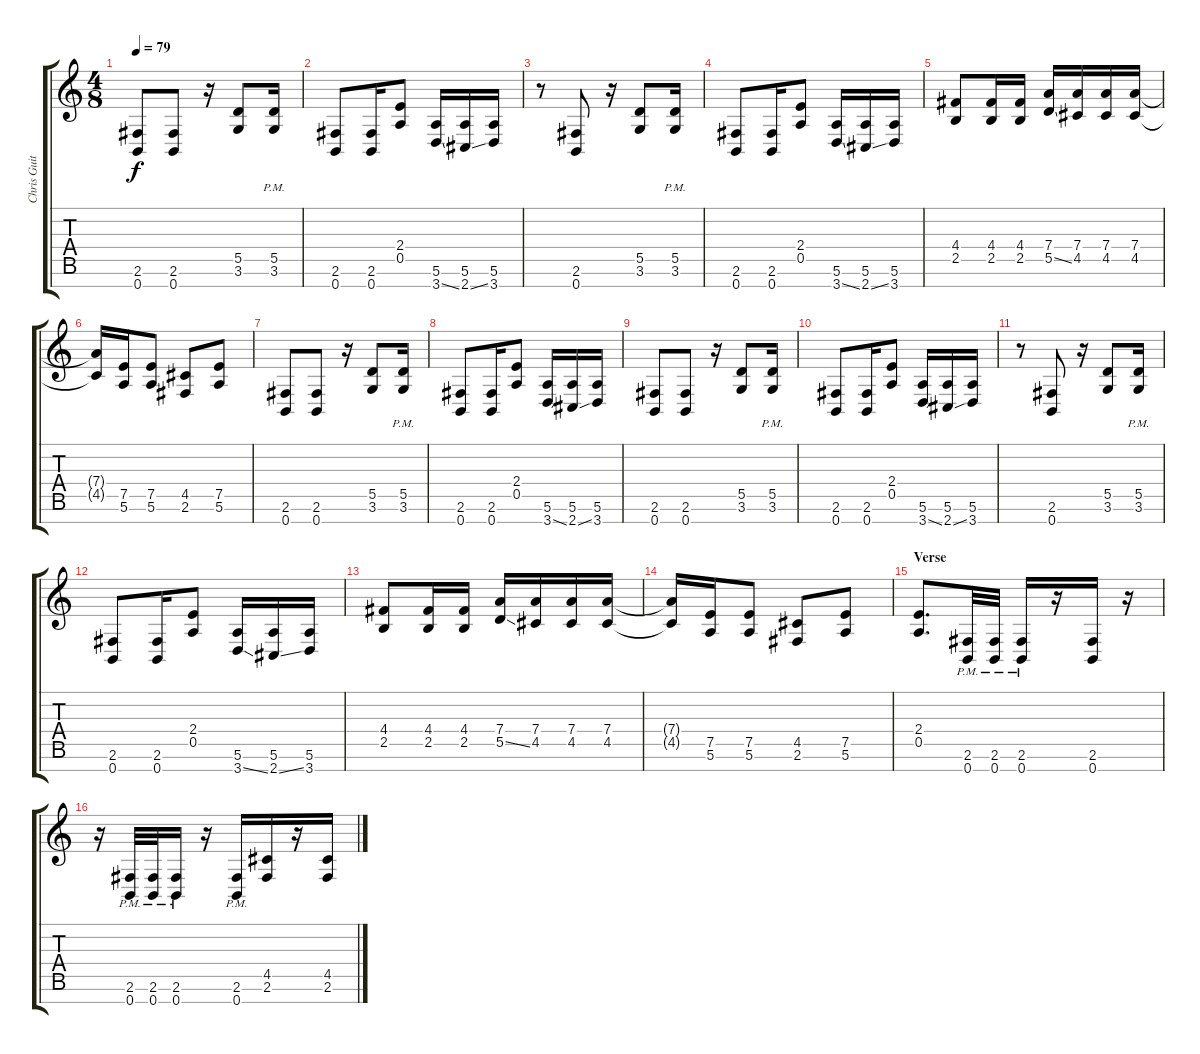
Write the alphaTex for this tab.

\track ("Chris Guitar" "Chris Guit") {instrument overdrivenguitar}
\staff {score tabs}
\tuning (E4 B3 G3 D3 A2 E2 B1) {hide}
\ts (4 8)
\tempo 79
\clef g2
\ks c
(2.6 0.7).8{dy f} (2.6 0.7).8 r.16 (5.5 3.6).8 (5.5{pm} 3.6{pm}).16 |
(2.6 0.7).8 (2.6 0.7).16 (2.4 0.5).8 (5.6 3.7{ss}).16 (5.6 2.7{ss}).16 (5.6 3.7).16 |
r.8 (2.6 0.7).8 r.16 (5.5 3.6).8 (5.5{pm} 3.6{pm}).16 |
(2.6 0.7).8 (2.6 0.7).16 (2.4 0.5).8 (5.6 3.7{ss}).16 (5.6 2.7{ss}).16 (5.6 3.7).16 |
(4.4 2.5).8 (4.4 2.5).16 (4.4 2.5).16 (7.4 5.5{ss}).16 (7.4 4.5).16 (7.4 4.5).16 (7.4 4.5).16 |
(7.4{t} 4.5{t}).16 (7.5 5.6).16 (7.5 5.6).8 (4.5 2.6).8 (7.5 5.6).8 |
(2.6 0.7).8 (2.6 0.7).8 r.16 (5.5 3.6).8 (5.5{pm} 3.6{pm}).16 |
(2.6 0.7).8 (2.6 0.7).16 (2.4 0.5).8 (5.6 3.7{ss}).16 (5.6 2.7{ss}).16 (5.6 3.7).16 |
(2.6 0.7).8 (2.6 0.7).8 r.16 (5.5 3.6).8 (5.5{pm} 3.6{pm}).16 |
(2.6 0.7).8 (2.6 0.7).16 (2.4 0.5).8 (5.6 3.7{ss}).16 (5.6 2.7{ss}).16 (5.6 3.7).16 |
r.8 (2.6 0.7).8 r.16 (5.5 3.6).8 (5.5{pm} 3.6{pm}).16 |
(2.6 0.7).8 (2.6 0.7).16 (2.4 0.5).8 (5.6 3.7{ss}).16 (5.6 2.7{ss}).16 (5.6 3.7).16 |
(4.4 2.5).8 (4.4 2.5).16 (4.4 2.5).16 (7.4 5.5{ss}).16 (7.4 4.5).16 (7.4 4.5).16 (7.4 4.5).16 |
(7.4{t} 4.5{t}).16 (7.5 5.6).16 (7.5 5.6).8 (4.5 2.6).8 (7.5 5.6).8 |
\section ("" "Verse")
(2.4 0.5).8{d} (2.6{pm} 0.7{pm}).32 (2.6{pm} 0.7{pm}).32 (2.6{pm} 0.7{pm}).16 r.16 (2.6 0.7).16 r.16 |
r.16 (2.6{pm} 0.7{pm}).32 (2.6{pm} 0.7{pm}).32 (2.6{pm} 0.7{pm}).16 r.16 (2.6{pm} 0.7{pm}).16 (4.5 2.6).16 r.16 (4.5 2.6).16
